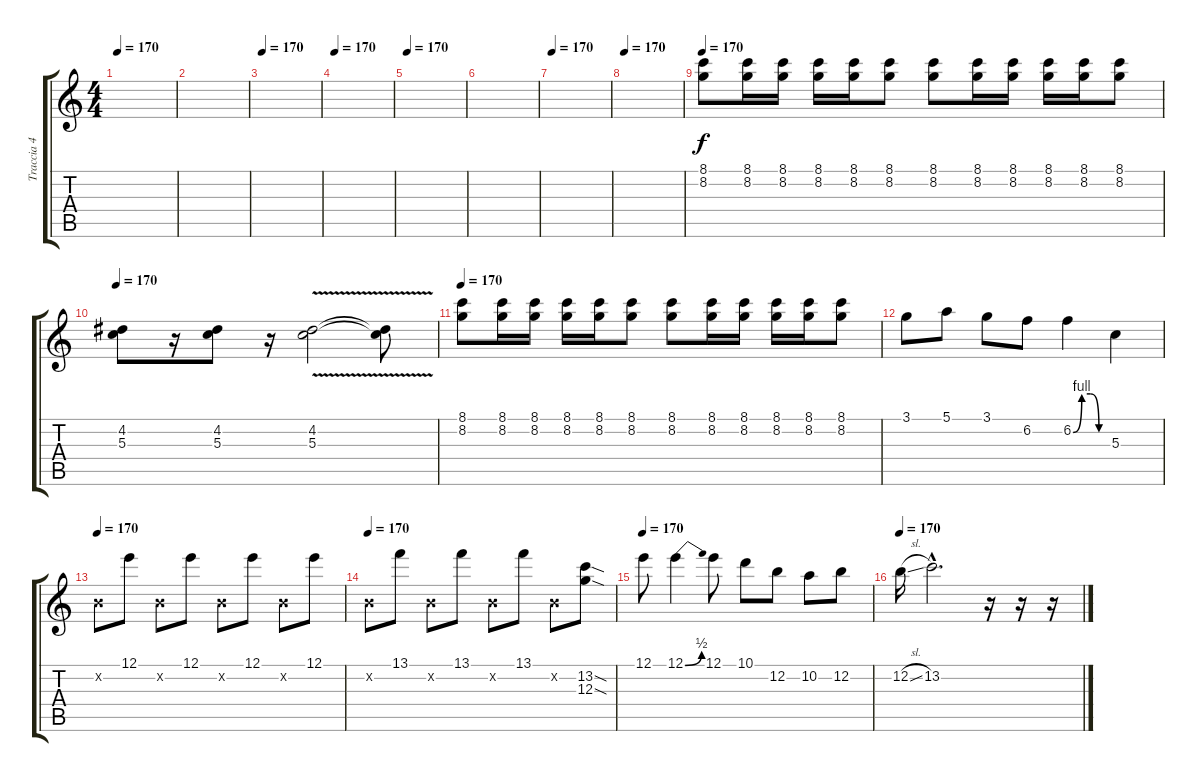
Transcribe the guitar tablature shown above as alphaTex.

\track ("Traccia 4" "Traccia 4") {instrument distortionguitar}
\staff {score tabs}
\tuning (E4 B3 G3 D3 A2 E2) {hide}
\ts (4 4)
\tempo 170
\clef g2
\ks c
|
|
\tempo 170
|
\tempo 170
|
\tempo 170
|
|
\tempo 170
|
\tempo 170
|
\tempo 170
(8.1 8.2).8 (8.1 8.2).16 (8.1 8.2).16 (8.1 8.2).16 (8.1 8.2).16 (8.1 8.2).8 (8.1 8.2).8 (8.1 8.2).16 (8.1 8.2).16 (8.1 8.2).16 (8.1 8.2).16 (8.1 8.2).8 |
\tempo 170
(4.2 5.3).8 r.16 (4.2 5.3).8 r.16 (4.2{v} 5.3{v}).2 (4.2{t} 5.3{t}).8 |
\tempo 170
(8.1 8.2).8 (8.1 8.2).16 (8.1 8.2).16 (8.1 8.2).16 (8.1 8.2).16 (8.1 8.2).8 (8.1 8.2).8 (8.1 8.2).16 (8.1 8.2).16 (8.1 8.2).16 (8.1 8.2).16 (8.1 8.2).8 |
3.1.8 5.1.8 3.1.8 6.2.8 6.2{be (custom 0 0 15 4 30 4 45 0 60 0)}.4 5.3.4 |
\tempo 170
0.2{x}.8 12.1.8 0.2{x}.8 12.1.8 0.2{x}.8 12.1.8 0.2{x}.8 12.1.8 |
\tempo 170
0.2{x}.8 13.1.8 0.2{x}.8 13.1.8 0.2{x}.8 13.1.8 0.2{x}.8 (13.2{sod} 12.3{sod}).8 |
\tempo 170
12.1.8 12.1{be (bend 0 0 60 2)}.4 12.1.8 10.1.8 12.2.8 10.2.8 12.2.8 |
\tempo 170
12.2{sl}.16 13.2{hac}.2{d} r.16 r.16 r.16
